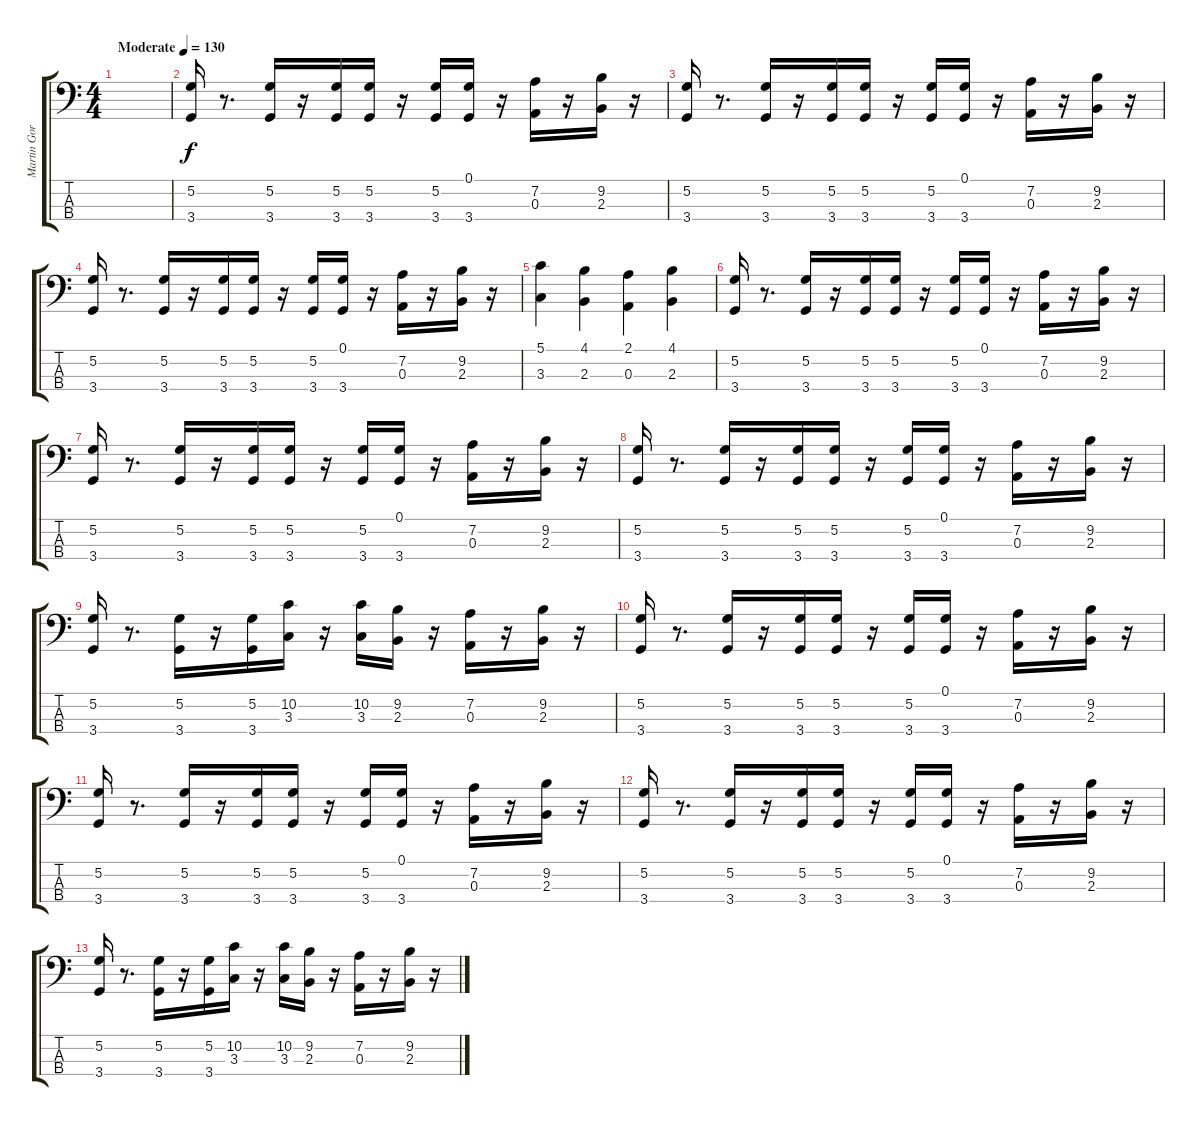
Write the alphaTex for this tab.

\track ("Martin Gore" "Martin Gor") {instrument synthbass2}
\staff {score tabs}
\tuning (G2 D2 A1 E1) {hide}
\ts (4 4)
\tempo (130 "Moderate")
\clef f4
\ks c
|
(5.2 3.4).16 r.8{d} (5.2 3.4).16 r.16 (5.2 3.4).16 (5.2 3.4).16 r.16 (5.2 3.4).16 (0.1 3.4).16 r.16 (7.2 0.3).16 r.16 (9.2 2.3).16 r.16 |
(5.2 3.4).16 r.8{d} (5.2 3.4).16 r.16 (5.2 3.4).16 (5.2 3.4).16 r.16 (5.2 3.4).16 (0.1 3.4).16 r.16 (7.2 0.3).16 r.16 (9.2 2.3).16 r.16 |
(5.2 3.4).16 r.8{d} (5.2 3.4).16 r.16 (5.2 3.4).16 (5.2 3.4).16 r.16 (5.2 3.4).16 (0.1 3.4).16 r.16 (7.2 0.3).16 r.16 (9.2 2.3).16 r.16 |
(5.1 3.3).4 (4.1 2.3).4 (2.1 0.3).4 (4.1 2.3).4 |
(5.2 3.4).16 r.8{d} (5.2 3.4).16 r.16 (5.2 3.4).16 (5.2 3.4).16 r.16 (5.2 3.4).16 (0.1 3.4).16 r.16 (7.2 0.3).16 r.16 (9.2 2.3).16 r.16 |
(5.2 3.4).16 r.8{d} (5.2 3.4).16 r.16 (5.2 3.4).16 (5.2 3.4).16 r.16 (5.2 3.4).16 (0.1 3.4).16 r.16 (7.2 0.3).16 r.16 (9.2 2.3).16 r.16 |
(5.2 3.4).16 r.8{d} (5.2 3.4).16 r.16 (5.2 3.4).16 (5.2 3.4).16 r.16 (5.2 3.4).16 (0.1 3.4).16 r.16 (7.2 0.3).16 r.16 (9.2 2.3).16 r.16 |
(5.2 3.4).16 r.8{d} (5.2 3.4).16 r.16 (5.2 3.4).16 (10.2 3.3).16 r.16 (10.2 3.3).16 (9.2 2.3).16 r.16 (7.2 0.3).16 r.16 (9.2 2.3).16 r.16 |
(5.2 3.4).16 r.8{d} (5.2 3.4).16 r.16 (5.2 3.4).16 (5.2 3.4).16 r.16 (5.2 3.4).16 (0.1 3.4).16 r.16 (7.2 0.3).16 r.16 (9.2 2.3).16 r.16 |
(5.2 3.4).16 r.8{d} (5.2 3.4).16 r.16 (5.2 3.4).16 (5.2 3.4).16 r.16 (5.2 3.4).16 (0.1 3.4).16 r.16 (7.2 0.3).16 r.16 (9.2 2.3).16 r.16 |
(5.2 3.4).16 r.8{d} (5.2 3.4).16 r.16 (5.2 3.4).16 (5.2 3.4).16 r.16 (5.2 3.4).16 (0.1 3.4).16 r.16 (7.2 0.3).16 r.16 (9.2 2.3).16 r.16 |
(5.2 3.4).16 r.8{d} (5.2 3.4).16 r.16 (5.2 3.4).16 (10.2 3.3).16 r.16 (10.2 3.3).16 (9.2 2.3).16 r.16 (7.2 0.3).16 r.16 (9.2 2.3).16 r.16
